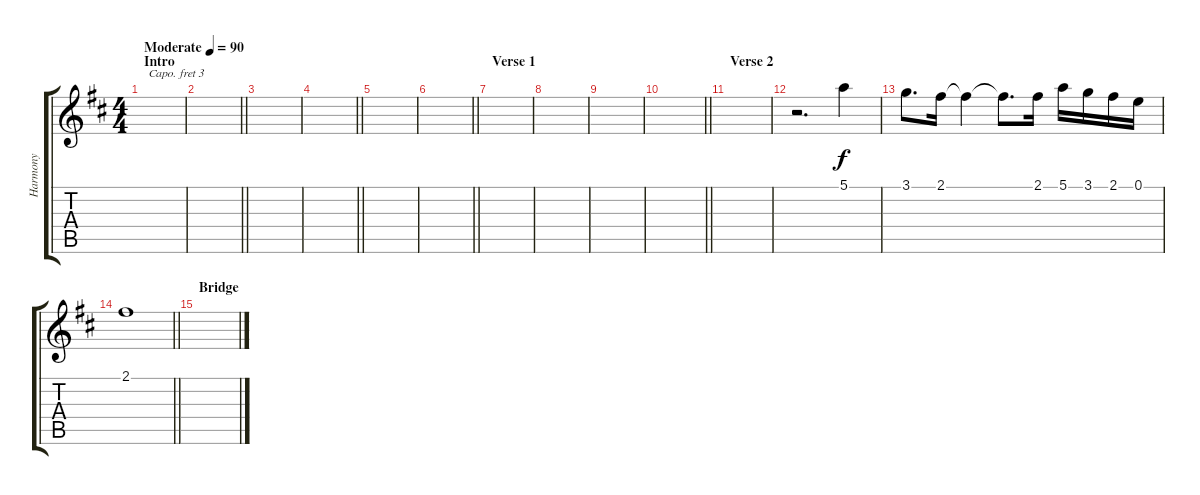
\track ("Harmony" "Harmony") {instrument electricguitarjazz}
\staff {score tabs}
\capo 3
\tuning (Db4 Ab3 E3 B2 Gb2 Db2) {hide}
\ts (4 4)
\section ("" "Intro")
\tempo (90 "Moderate")
\clef g2
\ks d
|
\barLineRight lightlight
|
|
\barLineRight lightlight
|
|
\barLineRight lightlight
|
\section ("" "Verse 1")
|
|
|
\barLineRight lightlight
|
\section ("" "Verse 2")
|
r.2{d} 5.1.4 |
3.1.8{d} 2.1.16 2.1{t}.4 2.1{t}.8{d} 2.1.16 5.1.16 3.1.16 2.1.16 0.1.16 |
\barLineRight lightlight
2.1.1 |
\section ("" "Bridge")
